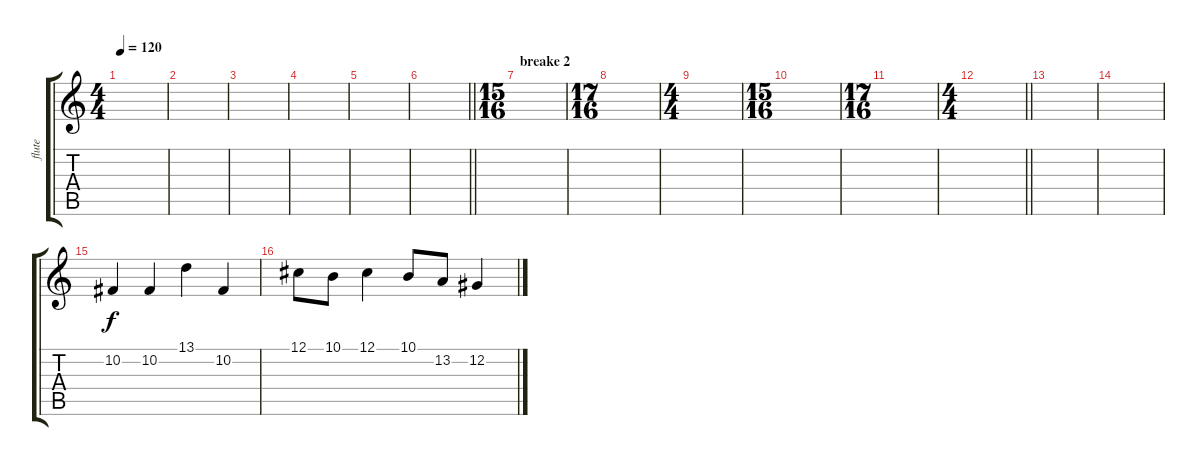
\track ("flute" "flute") {instrument flute}
\staff {score tabs}
\tuning (Db4 Ab3 E3 B2 Gb2 B1) {hide}
\ts (4 4)
\tempo 120
\clef g2
\ks c
|
|
|
|
|
\barLineRight lightlight
|
\ts (15 16)
\section ("" "breake 2")
|
\ts (17 16)
|
\ts (4 4)
|
\ts (15 16)
|
\ts (17 16)
|
\ts (4 4)
\barLineRight lightlight
|
\section ("" " ")
|
|
10.2.4 10.2.4 13.1.4 10.2.4 |
12.1.8 10.1.8 12.1.4 10.1.8 13.2.8 12.2.4
